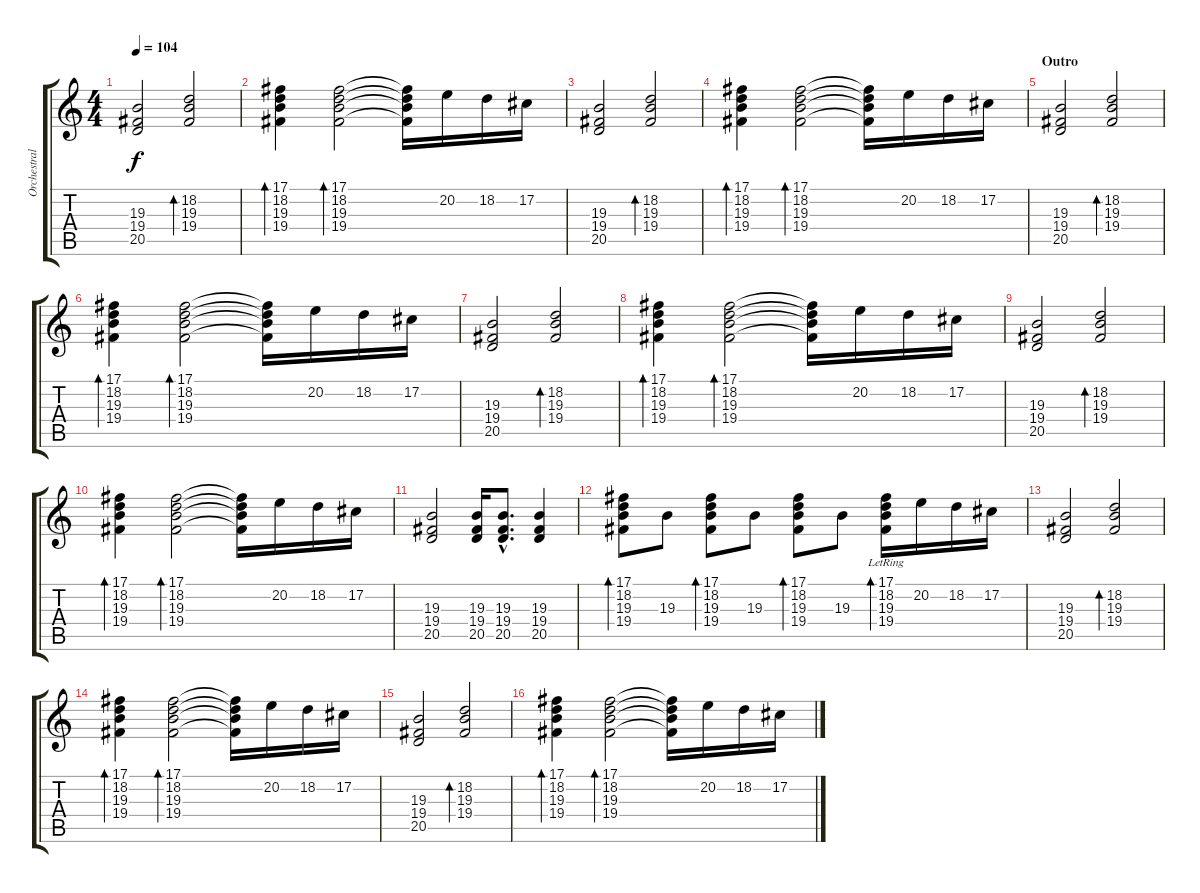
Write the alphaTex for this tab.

\track ("Orchestral Harp" "Orchestral") {instrument orchestralharp}
\staff {score tabs}
\tuning (Db4 Ab3 E3 B2 Gb2 Db2) {hide}
\ts (4 4)
\tempo 104
\clef g2
\ks c
(19.3 19.4 20.5).2{dy f} (18.2 19.3 19.4).2{bd 240} |
(17.1 18.2 19.3 19.4).4{bd 240} (17.1 18.2 19.3 19.4).2{bd 240} (17.1{t} 18.2{t} 19.3{t} 19.4{t}).16 20.2.16 18.2.16 17.2.16 |
(19.3 19.4 20.5).2 (18.2 19.3 19.4).2{bd 240} |
(17.1 18.2 19.3 19.4).4{bd 240} (17.1 18.2 19.3 19.4).2{bd 240} (17.1{t} 18.2{t} 19.3{t} 19.4{t}).16 20.2.16 18.2.16 17.2.16 |
\section ("" "Outro")
(19.3 19.4 20.5).2 (18.2 19.3 19.4).2{bd 240} |
(17.1 18.2 19.3 19.4).4{bd 240} (17.1 18.2 19.3 19.4).2{bd 240} (17.1{t} 18.2{t} 19.3{t} 19.4{t}).16 20.2.16 18.2.16 17.2.16 |
(19.3 19.4 20.5).2 (18.2 19.3 19.4).2{bd 240} |
(17.1 18.2 19.3 19.4).4{bd 240} (17.1 18.2 19.3 19.4).2{bd 240} (17.1{t} 18.2{t} 19.3{t} 19.4{t}).16 20.2.16 18.2.16 17.2.16 |
(19.3 19.4 20.5).2 (18.2 19.3 19.4).2{bd 240} |
(17.1 18.2 19.3 19.4).4{bd 240} (17.1 18.2 19.3 19.4).2{bd 240} (17.1{t} 18.2{t} 19.3{t} 19.4{t}).16 20.2.16 18.2.16 17.2.16 |
(19.3 19.4 20.5).2 (19.3 19.4 20.5).16 (19.3{hac} 19.4{hac} 20.5{hac}).8{d} (19.3 19.4 20.5).4 |
(17.1 18.2 19.3 19.4).8{bd 240} 19.3.8 (17.1 18.2 19.3 19.4).8{bd 240} 19.3.8 (17.1 18.2 19.3 19.4).8{bd 120} 19.3.8 (17.1{lr} 18.2{lr} 19.3{lr} 19.4{lr}).16{bd 240} 20.2.16 18.2.16 17.2.16 |
(19.3 19.4 20.5).2 (18.2 19.3 19.4).2{bd 240} |
(17.1 18.2 19.3 19.4).4{bd 240} (17.1 18.2 19.3 19.4).2{bd 240} (17.1{t} 18.2{t} 19.3{t} 19.4{t}).16 20.2.16 18.2.16 17.2.16 |
(19.3 19.4 20.5).2 (18.2 19.3 19.4).2{bd 240} |
(17.1 18.2 19.3 19.4).4{bd 240} (17.1 18.2 19.3 19.4).2{bd 240} (17.1{t} 18.2{t} 19.3{t} 19.4{t}).16 20.2.16 18.2.16 17.2.16
